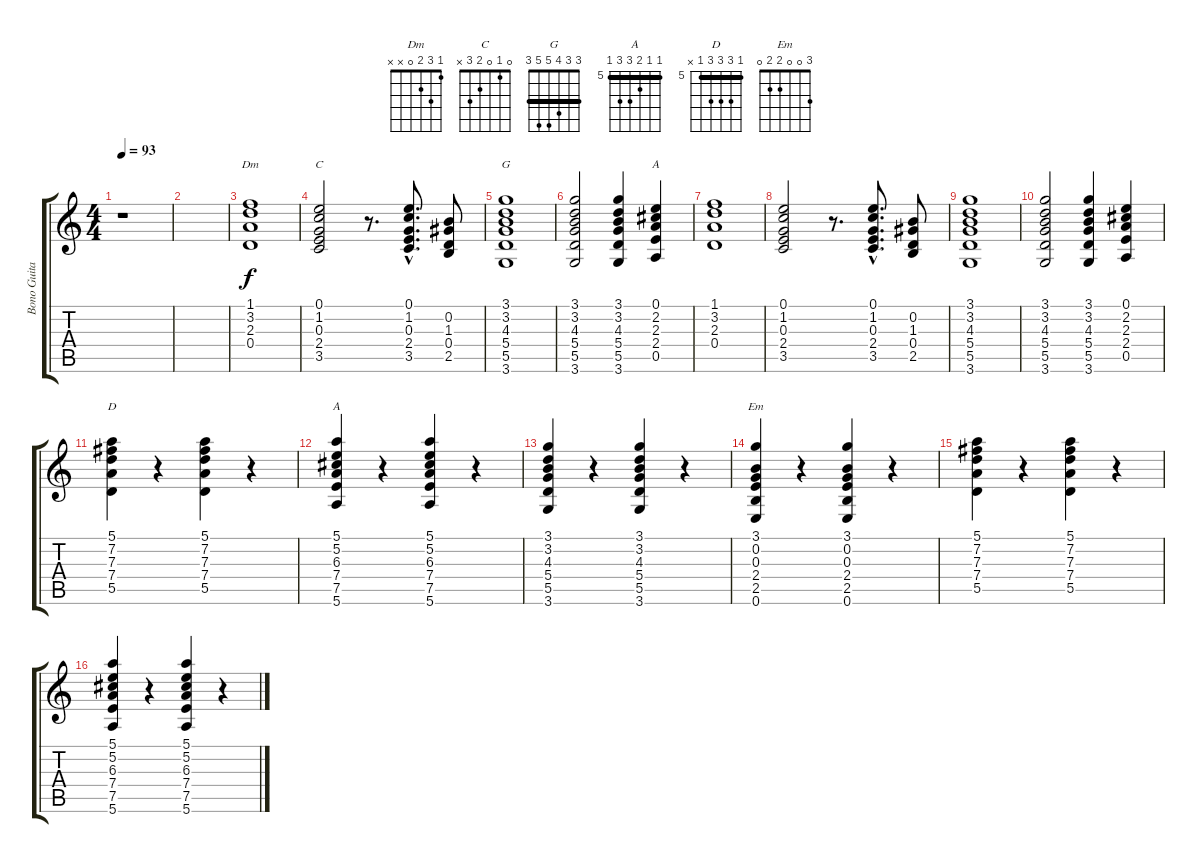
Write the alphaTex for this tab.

\track ("Bono Guitar" "Bono Guita") {instrument acousticguitarsteel}
\staff {score tabs}
\tuning (E4 B3 G3 D3 A2 E2) {hide}
\chord ("Dm" 1 3 2 0 x x)
\chord ("C" 0 1 0 2 3 x)
\chord ("G" 3 3 4 5 5 3) {barre 3}
\chord ("A" 0 2 2 2 0 x)
\chord ("D" 5 7 7 7 5 x) {firstfret 5 barre 5}
\chord ("A" 5 5 6 7 7 5) {firstfret 5 barre 5}
\chord ("Em" 3 0 0 2 2 0)
\ts (4 4)
\tempo 93
\clef g2
\ks c
r.1{dy f instrument acousticguitarsteel} |
|
(1.1 3.2 2.3 0.4).1{ch "Dm"} |
(0.1 1.2 0.3 2.4 3.5).2{ch "C"} r.8{d} (0.1{hac} 1.2{hac} 0.3{hac} 2.4{hac} 3.5{hac}).8{d} (0.2 1.3 0.4 2.5).8 |
(3.1 3.2 4.3 5.4 5.5 3.6).1{ch "G"} |
(3.1 3.2 4.3 5.4 5.5 3.6).2 (3.1 3.2 4.3 5.4 5.5 3.6).4 (0.1 2.2 2.3 2.4 0.5).4{ch "A"} |
(1.1 3.2 2.3 0.4).1 |
(0.1 1.2 0.3 2.4 3.5).2 r.8{d} (0.1{hac} 1.2{hac} 0.3{hac} 2.4{hac} 3.5{hac}).8{d} (0.2 1.3 0.4 2.5).8 |
(3.1 3.2 4.3 5.4 5.5 3.6).1 |
(3.1 3.2 4.3 5.4 5.5 3.6).2 (3.1 3.2 4.3 5.4 5.5 3.6).4 (0.1 2.2 2.3 2.4 0.5).4 |
(5.1 7.2 7.3 7.4 5.5).4{ch "D"} r.4 (5.1 7.2 7.3 7.4 5.5).4 r.4 |
(5.1 5.2 6.3 7.4 7.5 5.6).4{ch "A"} r.4 (5.1 5.2 6.3 7.4 7.5 5.6).4 r.4 |
(3.1 3.2 4.3 5.4 5.5 3.6).4 r.4 (3.1 3.2 4.3 5.4 5.5 3.6).4 r.4 |
(3.1 0.2 0.3 2.4 2.5 0.6).4{ch "Em"} r.4 (3.1 0.2 0.3 2.4 2.5 0.6).4 r.4 |
(5.1 7.2 7.3 7.4 5.5).4 r.4 (5.1 7.2 7.3 7.4 5.5).4 r.4 |
(5.1 5.2 6.3 7.4 7.5 5.6).4 r.4 (5.1 5.2 6.3 7.4 7.5 5.6).4 r.4
